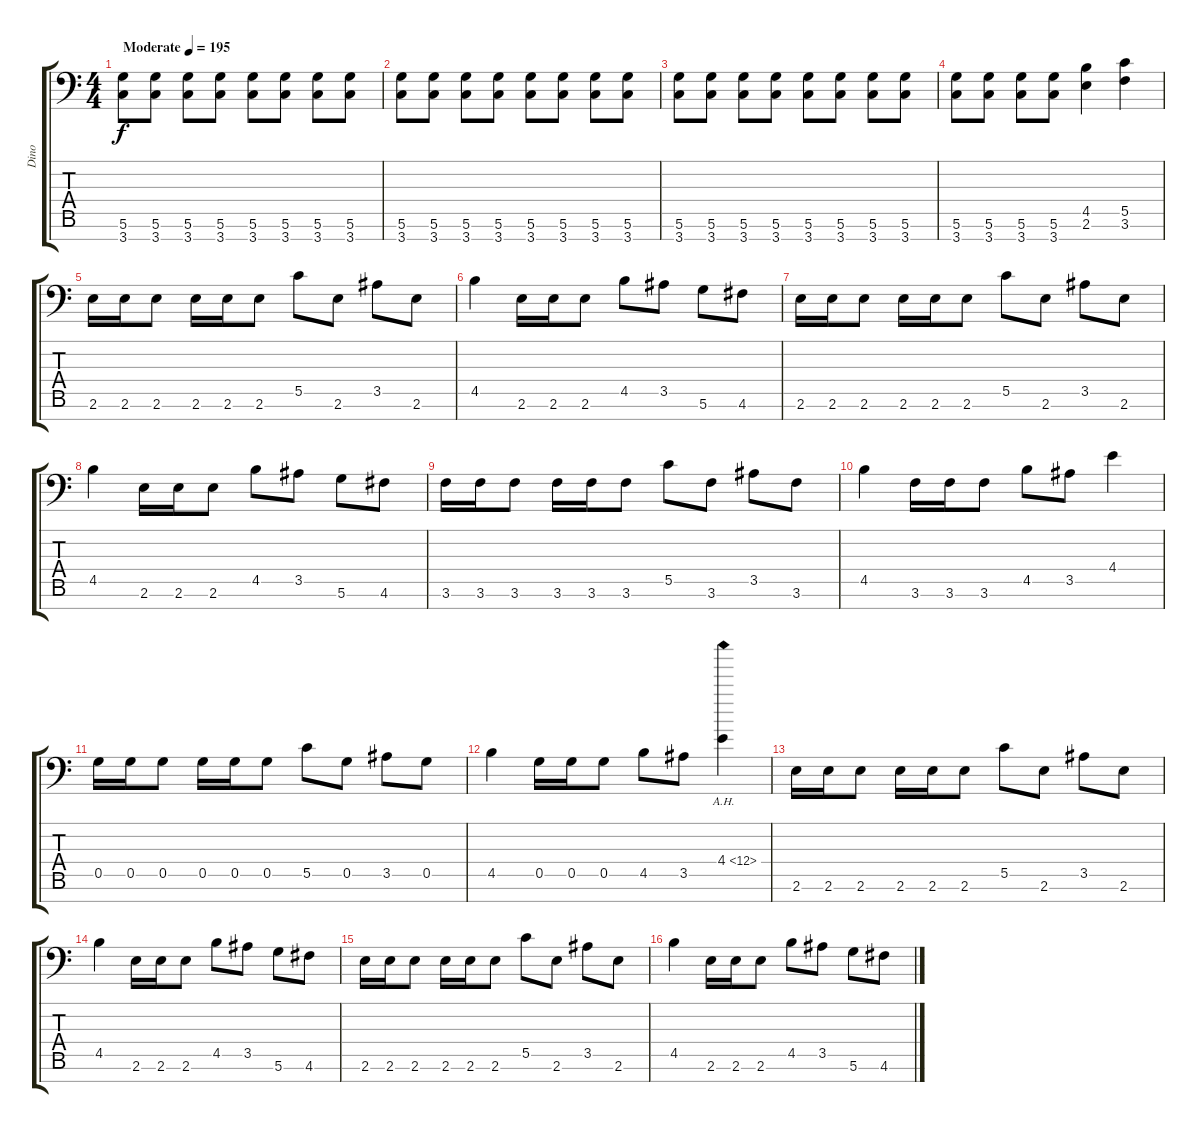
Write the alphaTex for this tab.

\track ("Dino" "Dino") {instrument distortionguitar}
\staff {score tabs}
\tuning (D4 A3 F3 C3 G2 D2 A1) {hide}
\ts (4 4)
\tempo (195 "Moderate")
\clef f4
\ks c
(5.6 3.7).8{dy f instrument distortionguitar} (5.6 3.7).8 (5.6 3.7).8 (5.6 3.7).8 (5.6 3.7).8 (5.6 3.7).8 (5.6 3.7).8 (5.6 3.7).8 |
(5.6 3.7).8 (5.6 3.7).8 (5.6 3.7).8 (5.6 3.7).8 (5.6 3.7).8 (5.6 3.7).8 (5.6 3.7).8 (5.6 3.7).8 |
(5.6 3.7).8 (5.6 3.7).8 (5.6 3.7).8 (5.6 3.7).8 (5.6 3.7).8 (5.6 3.7).8 (5.6 3.7).8 (5.6 3.7).8 |
(5.6 3.7).8 (5.6 3.7).8 (5.6 3.7).8 (5.6 3.7).8 (4.5 2.6).4 (5.5 3.6).4 |
2.6.16 2.6.16 2.6.8 2.6.16 2.6.16 2.6.8 5.5.8 2.6.8 3.5.8 2.6.8 |
4.5.4 2.6.16 2.6.16 2.6.8 4.5.8 3.5.8 5.6.8 4.6.8 |
2.6.16 2.6.16 2.6.8 2.6.16 2.6.16 2.6.8 5.5.8 2.6.8 3.5.8 2.6.8 |
4.5.4 2.6.16 2.6.16 2.6.8 4.5.8 3.5.8 5.6.8 4.6.8 |
3.6.16 3.6.16 3.6.8 3.6.16 3.6.16 3.6.8 5.5.8 3.6.8 3.5.8 3.6.8 |
4.5.4 3.6.16 3.6.16 3.6.8 4.5.8 3.5.8 4.4.4 |
0.5.16 0.5.16 0.5.8 0.5.16 0.5.16 0.5.8 5.5.8 0.5.8 3.5.8 0.5.8 |
4.5.4 0.5.16 0.5.16 0.5.8 4.5.8 3.5.8 4.4{ah 8}.4 |
2.6.16 2.6.16 2.6.8 2.6.16 2.6.16 2.6.8 5.5.8 2.6.8 3.5.8 2.6.8 |
4.5.4 2.6.16 2.6.16 2.6.8 4.5.8 3.5.8 5.6.8 4.6.8 |
2.6.16 2.6.16 2.6.8 2.6.16 2.6.16 2.6.8 5.5.8 2.6.8 3.5.8 2.6.8 |
4.5.4 2.6.16 2.6.16 2.6.8 4.5.8 3.5.8 5.6.8 4.6.8
